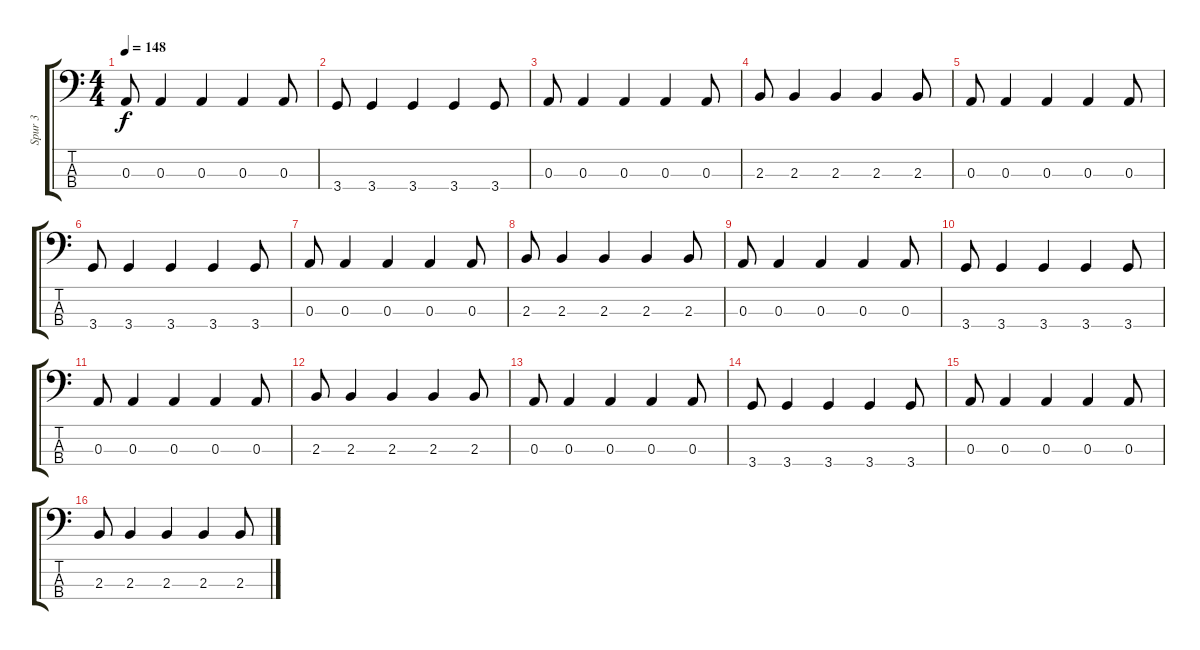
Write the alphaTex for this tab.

\track ("Spur 3" "Spur 3") {instrument electricbasspick}
\staff {score tabs}
\tuning (G2 D2 A1 E1) {hide}
\ts (4 4)
\tempo 148
\clef f4
\ks c
0.3.8{dy f} 0.3.4 0.3.4 0.3.4 0.3.8 |
3.4.8 3.4.4 3.4.4 3.4.4 3.4.8 |
0.3.8 0.3.4 0.3.4 0.3.4 0.3.8 |
2.3.8 2.3.4 2.3.4 2.3.4 2.3.8 |
0.3.8 0.3.4 0.3.4 0.3.4 0.3.8 |
3.4.8 3.4.4 3.4.4 3.4.4 3.4.8 |
0.3.8 0.3.4 0.3.4 0.3.4 0.3.8 |
2.3.8 2.3.4 2.3.4 2.3.4 2.3.8 |
0.3.8 0.3.4 0.3.4 0.3.4 0.3.8 |
3.4.8 3.4.4 3.4.4 3.4.4 3.4.8 |
0.3.8 0.3.4 0.3.4 0.3.4 0.3.8 |
2.3.8 2.3.4 2.3.4 2.3.4 2.3.8 |
0.3.8 0.3.4 0.3.4 0.3.4 0.3.8 |
3.4.8 3.4.4 3.4.4 3.4.4 3.4.8 |
0.3.8 0.3.4 0.3.4 0.3.4 0.3.8 |
2.3.8 2.3.4 2.3.4 2.3.4 2.3.8
